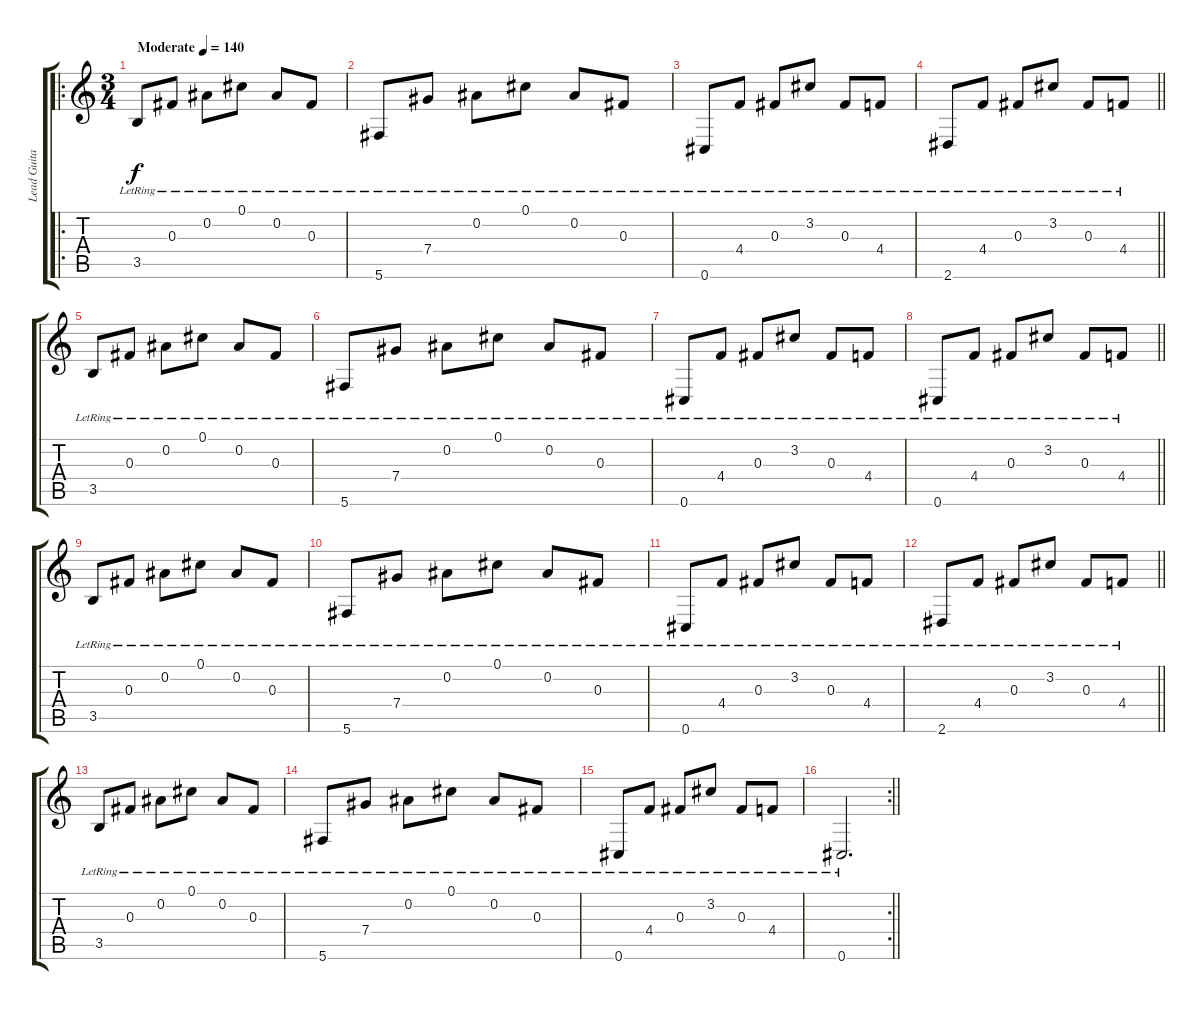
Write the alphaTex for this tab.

\track ("Lead Guitar" "Lead Guita") {instrument acousticguitarsteel}
\staff {score tabs}
\tuning (Db4 Bb3 Gb3 Db3 Ab2 Db2) {hide}
\ro
\ts (3 4)
\tempo (140 "Moderate")
\clef g2
\ks c
3.5{lr}.8{dy f instrument acousticguitarsteel} 0.3{lr}.8 0.2{lr}.8 0.1{lr}.8 0.2{lr}.8 0.3{lr}.8 |
5.6{lr}.8 7.4{lr}.8 0.2{lr}.8 0.1{lr}.8 0.2{lr}.8 0.3{lr}.8 |
0.6{lr}.8 4.4{lr}.8 0.3{lr}.8 3.2{lr}.8 0.3{lr}.8 4.4{lr}.8 |
\barLineRight lightlight
2.6{lr}.8 4.4{lr}.8 0.3{lr}.8 3.2{lr}.8 0.3{lr}.8 4.4{lr}.8 |
3.5{lr}.8 0.3{lr}.8 0.2{lr}.8 0.1{lr}.8 0.2{lr}.8 0.3{lr}.8 |
5.6{lr}.8 7.4{lr}.8 0.2{lr}.8 0.1{lr}.8 0.2{lr}.8 0.3{lr}.8 |
0.6{lr}.8 4.4{lr}.8 0.3{lr}.8 3.2{lr}.8 0.3{lr}.8 4.4{lr}.8 |
\barLineRight lightlight
0.6{lr}.8 4.4{lr}.8 0.3{lr}.8 3.2{lr}.8 0.3{lr}.8 4.4{lr}.8 |
3.5{lr}.8 0.3{lr}.8 0.2{lr}.8 0.1{lr}.8 0.2{lr}.8 0.3{lr}.8 |
5.6{lr}.8 7.4{lr}.8 0.2{lr}.8 0.1{lr}.8 0.2{lr}.8 0.3{lr}.8 |
0.6{lr}.8 4.4{lr}.8 0.3{lr}.8 3.2{lr}.8 0.3{lr}.8 4.4{lr}.8 |
\barLineRight lightlight
2.6{lr}.8 4.4{lr}.8 0.3{lr}.8 3.2{lr}.8 0.3{lr}.8 4.4{lr}.8 |
3.5{lr}.8 0.3{lr}.8 0.2{lr}.8 0.1{lr}.8 0.2{lr}.8 0.3{lr}.8 |
5.6{lr}.8 7.4{lr}.8 0.2{lr}.8 0.1{lr}.8 0.2{lr}.8 0.3{lr}.8 |
0.6{lr}.8 4.4{lr}.8 0.3{lr}.8 3.2{lr}.8 0.3{lr}.8 4.4{lr}.8 |
\rc 2
\barLineRight lightlight
0.6{lr}.2{d}
